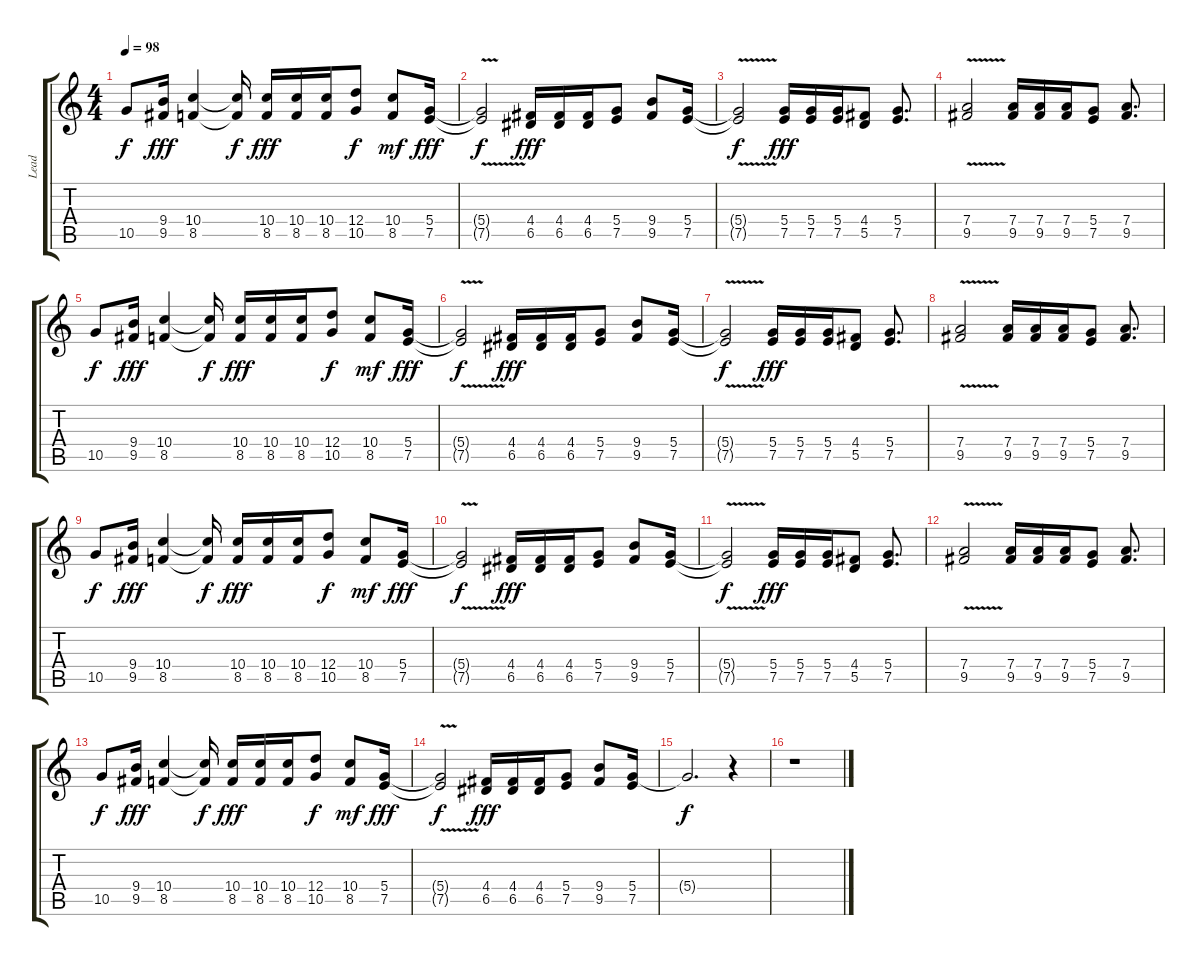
\track ("Lead" "Lead") {instrument overdrivenguitar}
\staff {score tabs}
\tuning (E4 B3 G3 D3 A2 E2) {hide}
\ts (4 4)
\tempo 98
\clef g2
\ks c
10.5.8{dy f} (9.4 9.5).16{dy fff} (10.4 8.5).4 (10.4{t} 8.5{t}).16{dy f} (10.4 8.5).16{dy fff} (10.4 8.5).16 (10.4 8.5).16 (12.4 10.5).8{dy f} (10.4 8.5).8{dy mf} (5.4 7.5).16{dy fff} |
(5.4{v t} 7.5{v t}).2{dy f} (4.4 6.5).16{dy fff} (4.4 6.5).16 (4.4 6.5).16 (5.4 7.5).8 (9.4 9.5).8 (5.4 7.5).16 |
(5.4{v t} 7.5{v t}).2{dy f} (5.4 7.5).16{dy fff} (5.4 7.5).16 (5.4 7.5).16 (4.4 5.5).8 (5.4 7.5).8{d} |
(7.4{v} 9.5{v}).2 (7.4 9.5).16 (7.4 9.5).16 (7.4 9.5).16 (5.4 7.5).8 (7.4 9.5).8{d} |
10.5.8{dy f} (9.4 9.5).16{dy fff} (10.4 8.5).4 (10.4{t} 8.5{t}).16{dy f} (10.4 8.5).16{dy fff} (10.4 8.5).16 (10.4 8.5).16 (12.4 10.5).8{dy f} (10.4 8.5).8{dy mf} (5.4 7.5).16{dy fff} |
(5.4{v t} 7.5{v t}).2{dy f} (4.4 6.5).16{dy fff} (4.4 6.5).16 (4.4 6.5).16 (5.4 7.5).8 (9.4 9.5).8 (5.4 7.5).16 |
(5.4{v t} 7.5{v t}).2{dy f volume 3} (5.4 7.5).16{dy fff} (5.4 7.5).16 (5.4 7.5).16 (4.4 5.5).8 (5.4 7.5).8{d} |
(7.4{v} 9.5{v}).2 (7.4 9.5).16 (7.4 9.5).16 (7.4 9.5).16 (5.4 7.5).8 (7.4 9.5).8{d} |
10.5.8{dy f} (9.4 9.5).16{dy fff} (10.4 8.5).4 (10.4{t} 8.5{t}).16{dy f} (10.4 8.5).16{dy fff} (10.4 8.5).16 (10.4 8.5).16 (12.4 10.5).8{dy f} (10.4 8.5).8{dy mf} (5.4 7.5).16{dy fff} |
(5.4{v t} 7.5{v t}).2{dy f} (4.4 6.5).16{dy fff} (4.4 6.5).16 (4.4 6.5).16 (5.4 7.5).8 (9.4 9.5).8 (5.4 7.5).16 |
(5.4{v t} 7.5{v t}).2{dy f} (5.4 7.5).16{dy fff} (5.4 7.5).16 (5.4 7.5).16 (4.4 5.5).8 (5.4 7.5).8{d} |
(7.4{v} 9.5{v}).2 (7.4 9.5).16 (7.4 9.5).16 (7.4 9.5).16 (5.4 7.5).8 (7.4 9.5).8{d} |
10.5.8{dy f} (9.4 9.5).16{dy fff} (10.4 8.5).4 (10.4{t} 8.5{t}).16{dy f} (10.4 8.5).16{dy fff} (10.4 8.5).16 (10.4 8.5).16 (12.4 10.5).8{dy f} (10.4 8.5).8{dy mf} (5.4 7.5).16{dy fff} |
(5.4{v t} 7.5{v t}).2{dy f} (4.4 6.5).16{dy fff} (4.4 6.5).16 (4.4 6.5).16 (5.4 7.5).8 (9.4 9.5).8 (5.4 7.5).16 |
5.4{t}.2{d dy f} r.4 |
r.1
